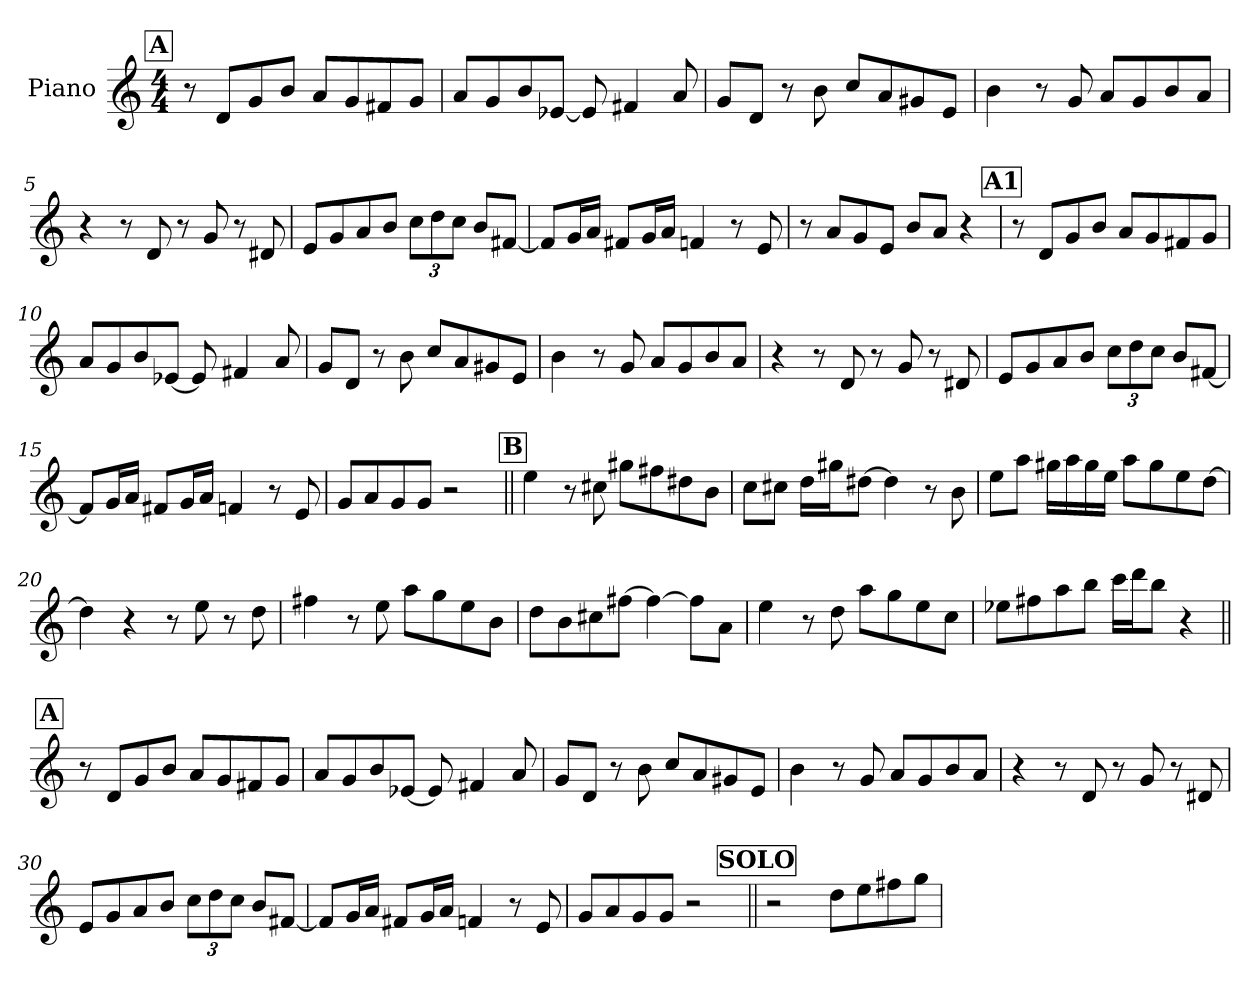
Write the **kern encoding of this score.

**kern
*part1
*staff1
*I"Piano
*I'Pno.
*clefG2
*k[]
*M4/4
!!LO:REH:place=s1:a:fs=14:t=A
=1
8r
8d/L
8g/
8b/J
8a/L
8g/
8f#X/
8g/J
=2
8a/L
8g/
8b/
[8e-X/J
8e-/]
4f#X/
8a/
=3
8g/L
8d/J
8r
8b\
8cc/L
8a/
8g#X/
8e/J
=4
4b\
8r
8g/
8a/L
8g/
8b/
8a/J
!!LO:LB:g=z
=5
4r
8r
8d/
8r
8g/
8r
8d#X/
=6
8e/L
8g/
8a/
8b/J
*Xbrackettup
12cc\L
12dd\
12cc\J
8b/L
[8f#X/J
=7
8f#/L]
16g/L
16a/JJ
8f#X/L
16g/L
16a/JJ
4fn/
8r
8e/
=8
8r
8a/L
8g/
8e/J
8b/L
8a/J
4r
!!LO:LB:g=z
!!LO:REH:place=s1:a:fs=14:t=A1
=9
8r
8d/L
8g/
8b/J
8a/L
8g/
8f#X/
8g/J
=10
8a/L
8g/
8b/
[8e-X/J
8e-/]
4f#X/
8a/
=11
8g/L
8d/J
8r
8b\
8cc/L
8a/
8g#X/
8e/J
=12
4b\
8r
8g/
8a/L
8g/
8b/
8a/J
!!LO:LB:g=z
=13
4r
8r
8d/
8r
8g/
8r
8d#X/
=14
8e/L
8g/
8a/
8b/J
12cc\L
12dd\
12cc\J
8b/L
[8f#X/J
=15
8f#/L]
16g/L
16a/JJ
8f#X/L
16g/L
16a/JJ
4fn/
8r
8e/
=16
8g/L
8a/
8g/
8g/J
2r
!!LO:LB:g=z
!!LO:REH:place=s1:a:fs=14:t=B
=17||
4ee\
8r
8cc#X\
8gg#X\L
8ff#X\
8dd#X\
8b\J
=18
8cc\L
8cc#X\J
16dd\LL
16gg#X\J
[8dd#X\J
4dd#\]
8r
8b\
=19
8ee\L
8aa\J
16gg#X\LL
16aa\
16gg#\
16ee\JJ
8aa\L
8gg#\
8ee\
[8dd\J
=20
4dd\]
4r
8r
8ee\
8r
8dd\
!!LO:LB:g=z
=21
4ff#X\
8r
8ee\
8aa\L
8gg\
8ee\
8b\J
=22
8dd\L
8b\
8cc#X\
[8ff#X\J
4ff#\_
8ff#\L]
8a\J
=23
4ee\
8r
8dd\
8aa\L
8gg\
8ee\
8cc\J
=24
8ee-X\L
8ff#X\
8aa\
8bb\J
16ccc\LL
16ddd\J
8bb\J
4r
!!LO:LB:g=z
!!LO:REH:place=s1:a:fs=14:t=A
=25||
8r
8d/L
8g/
8b/J
8a/L
8g/
8f#X/
8g/J
=26
8a/L
8g/
8b/
[8e-X/J
8e-/]
4f#X/
8a/
=27
8g/L
8d/J
8r
8b\
8cc/L
8a/
8g#X/
8e/J
=28
4b\
8r
8g/
8a/L
8g/
8b/
8a/J
!!LO:LB:g=z
=29
4r
8r
8d/
8r
8g/
8r
8d#X/
=30
8e/L
8g/
8a/
8b/J
12cc\L
12dd\
12cc\J
8b/L
[8f#X/J
=31
8f#/L]
16g/L
16a/JJ
8f#X/L
16g/L
16a/JJ
4fn/
8r
8e/
=32
8g/L
8a/
8g/
8g/J
2r
!!LO:LB:g=z
!!LO:REH:place=s1:a:fs=14:t=SOLO
=33||
2r
8dd\L
8ee\
8ff#X\
8gg\J
=
*-
